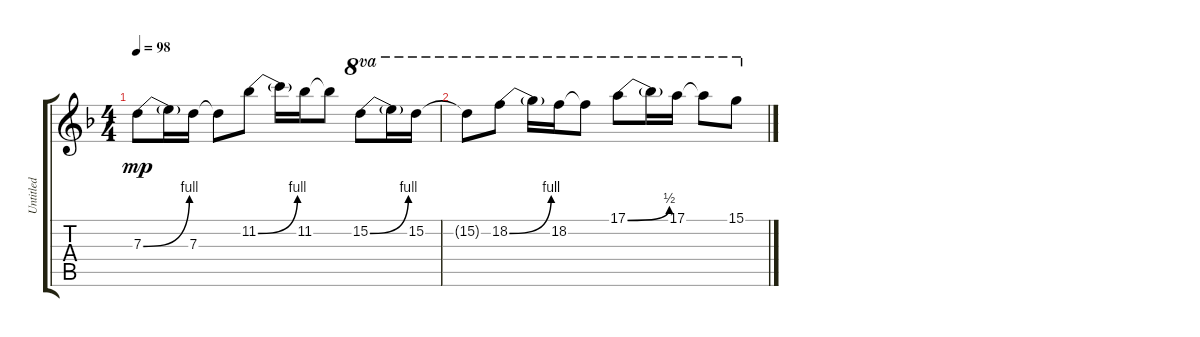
\track ("Untitled" "Untitled") {instrument distortionguitar}
\staff {score tabs}
\tuning (E4 B3 G3 D3 A2 E2) {hide}
\ts (4 4)
\tempo 98
\clef g2
\ks f
7.3{be (bend 0 0 60 4)}.8{dy mp} 7.3{t}.16 7.3.16 7.3{t}.8 11.2{be (bend 0 0 60 4)}.8 11.2{t}.16 11.2.16 11.2{t}.8 15.2{be (bend 0 0 60 4)}.8{ot 8va} 15.2{t}.16{ot 8va} 15.2.16{ot 8va} |
15.2{t}.8{ot 8va} 18.2{be (bend 0 0 60 4)}.8{ot 8va} 18.2{t}.16{ot 8va} 18.2.16{ot 8va} 18.2{t}.8{ot 8va} 17.1{be (bend 0 0 60 2)}.8{ot 8va} 17.1{t}.16{ot 8va} 17.1.16{ot 8va} 17.1{t}.8{ot 8va} 15.1.8{ot 8va}
